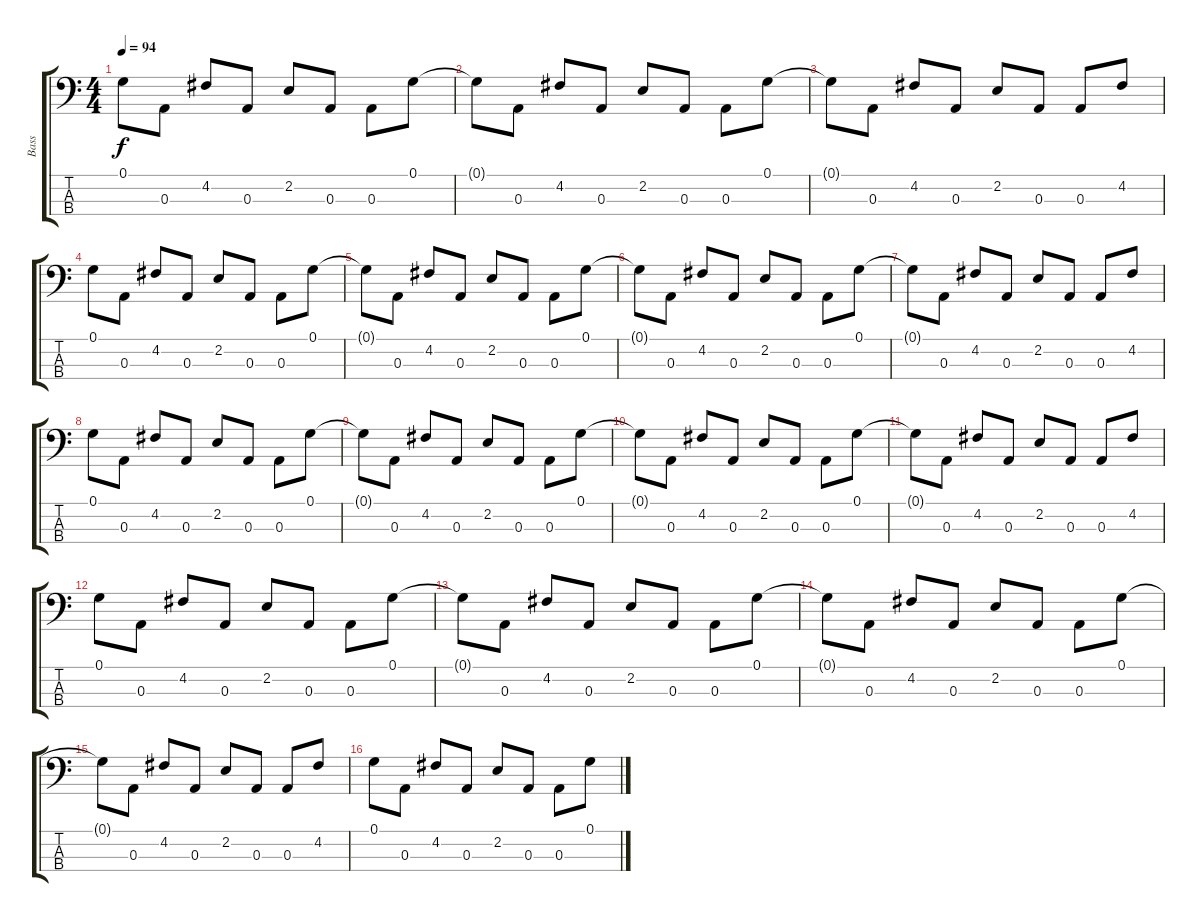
\track ("Bass" "Bass") {instrument electricbassfinger}
\staff {score tabs}
\tuning (G2 D2 A1 E1) {hide}
\ts (4 4)
\tempo 94
\clef f4
\ks c
0.1{t}.8{dy f} 0.3.8 4.2.8 0.3.8 2.2.8 0.3.8 0.3.8 0.1.8 |
0.1{t}.8 0.3.8 4.2.8 0.3.8 2.2.8 0.3.8 0.3.8 0.1.8 |
0.1{t}.8 0.3.8 4.2.8 0.3.8 2.2.8 0.3.8 0.3.8 4.2.8 |
0.1.8 0.3.8 4.2.8 0.3.8 2.2.8 0.3.8 0.3.8 0.1.8 |
0.1{t}.8 0.3.8 4.2.8 0.3.8 2.2.8 0.3.8 0.3.8 0.1.8 |
0.1{t}.8 0.3.8 4.2.8 0.3.8 2.2.8 0.3.8 0.3.8 0.1.8 |
0.1{t}.8 0.3.8 4.2.8 0.3.8 2.2.8 0.3.8 0.3.8 4.2.8 |
0.1.8 0.3.8 4.2.8 0.3.8 2.2.8 0.3.8 0.3.8 0.1.8 |
0.1{t}.8 0.3.8 4.2.8 0.3.8 2.2.8 0.3.8 0.3.8 0.1.8 |
0.1{t}.8 0.3.8 4.2.8 0.3.8 2.2.8 0.3.8 0.3.8 0.1.8 |
0.1{t}.8 0.3.8 4.2.8 0.3.8 2.2.8 0.3.8 0.3.8 4.2.8 |
0.1.8 0.3.8 4.2.8 0.3.8 2.2.8 0.3.8 0.3.8 0.1.8 |
0.1{t}.8 0.3.8 4.2.8 0.3.8 2.2.8 0.3.8 0.3.8 0.1.8 |
0.1{t}.8 0.3.8 4.2.8 0.3.8 2.2.8 0.3.8 0.3.8 0.1.8 |
0.1{t}.8 0.3.8 4.2.8 0.3.8 2.2.8 0.3.8 0.3.8 4.2.8 |
0.1.8 0.3.8 4.2.8 0.3.8 2.2.8 0.3.8 0.3.8 0.1.8
